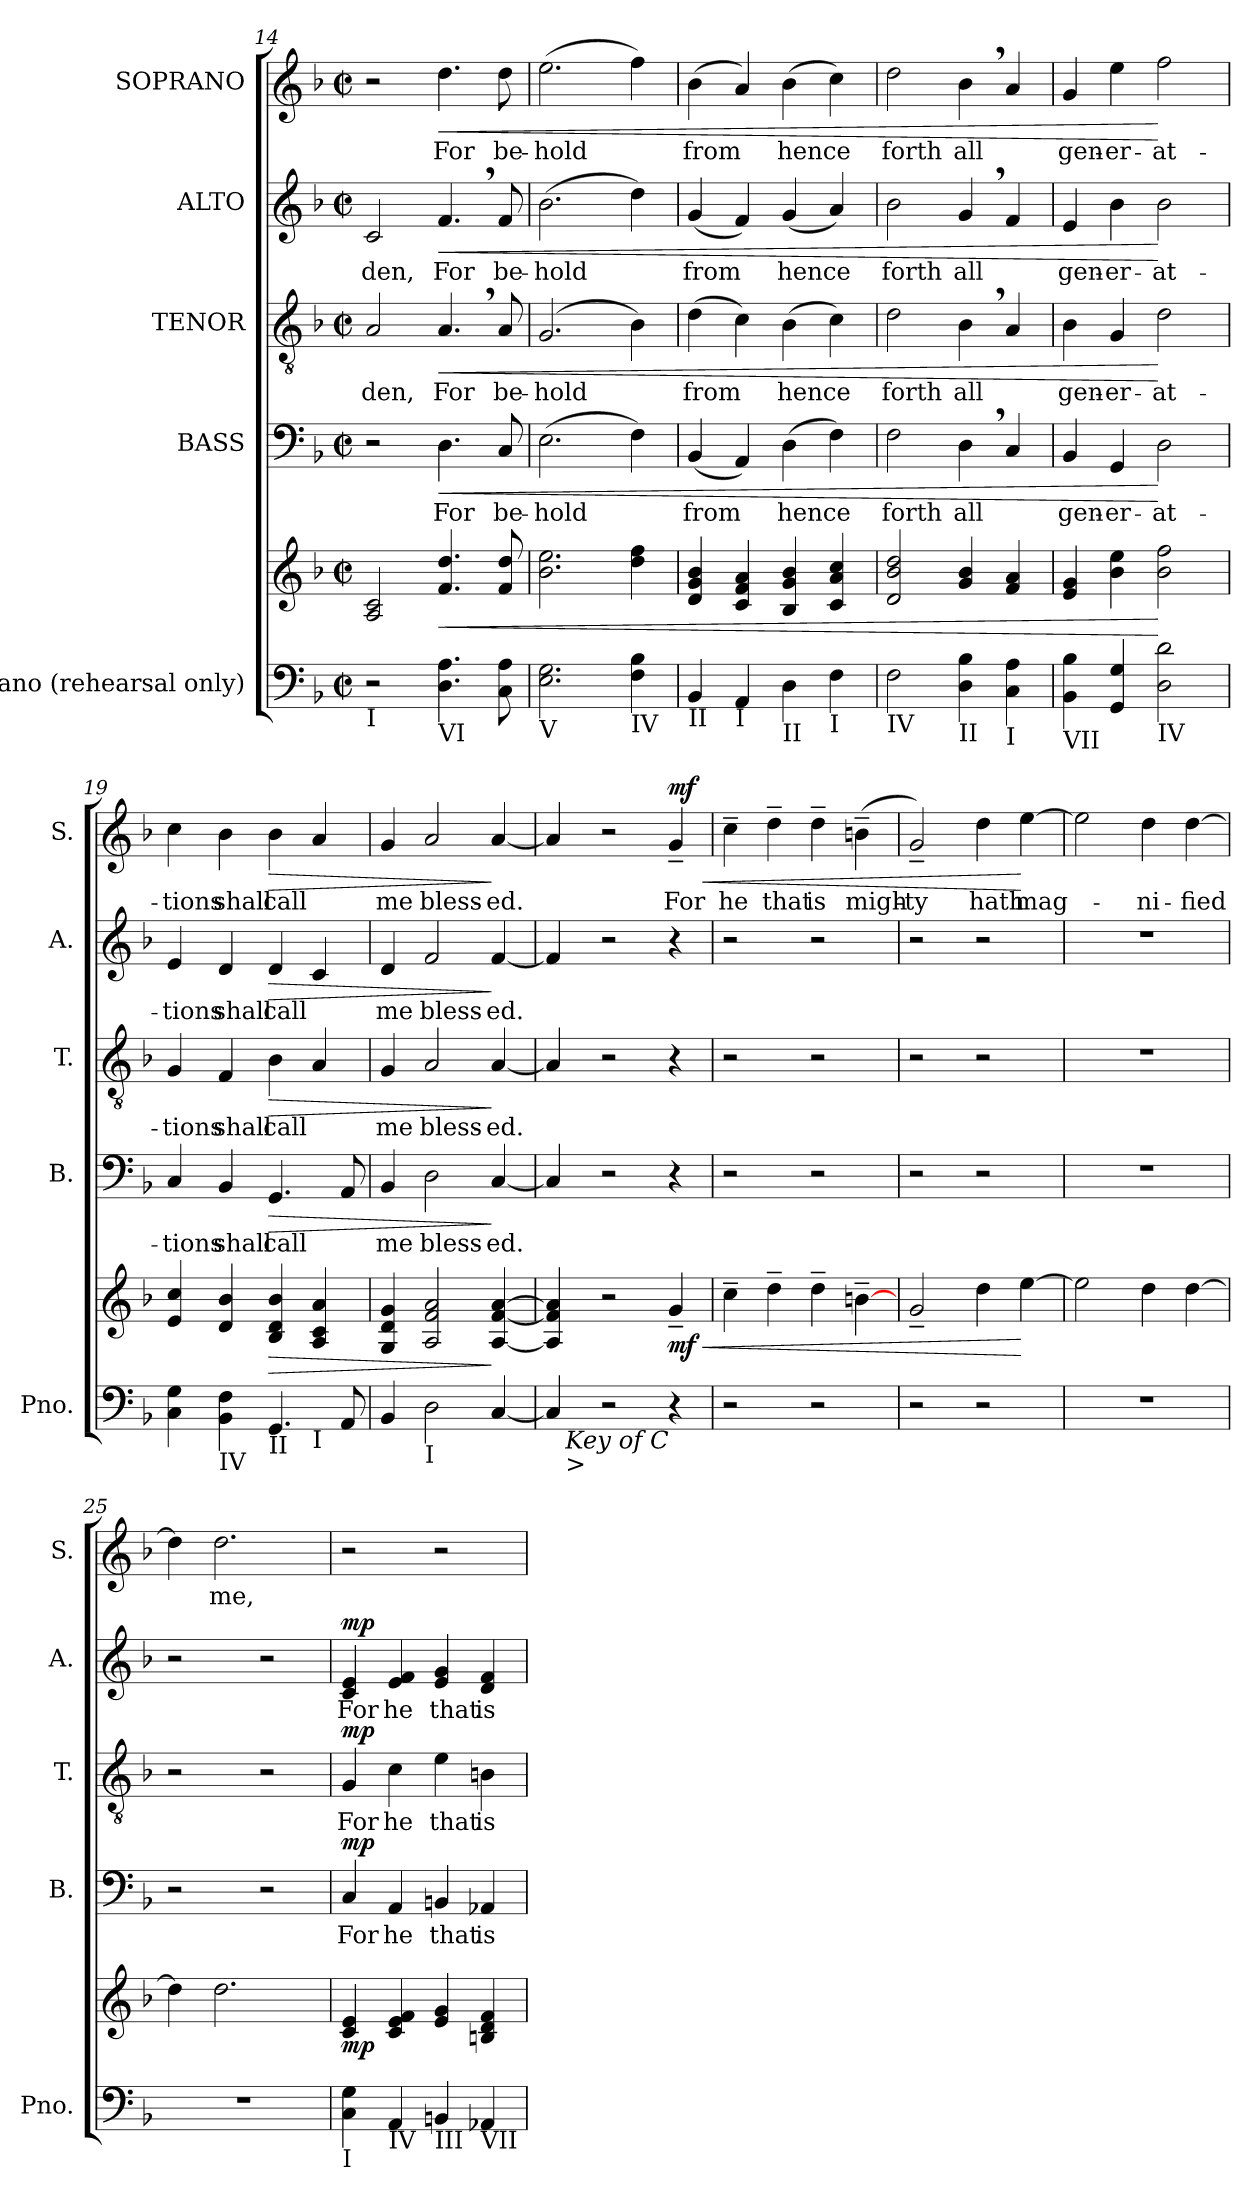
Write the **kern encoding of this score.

**kern	**kern	**dynam	**kern	**text	**dynam	**kern	**text	**dynam	**kern	**text	**dynam	**kern	**text	**dynam
*part5	*part5	*part5	*part4	*part4	*part4	*part3	*part3	*part3	*part2	*part2	*part2	*part1	*part1	*part1
*staff6	*staff5	*staff5/6	*staff4	*staff4	*staff4	*staff3	*staff3	*staff3	*staff2	*staff2	*staff2	*staff1	*staff1	*staff1
*I"Piano (rehearsal only)	*	*	*I"BASS	*	*	*I"TENOR	*	*	*I"ALTO	*	*	*I"SOPRANO	*	*
*I'Pno.	*	*	*I'B.	*	*	*I'T.	*	*	*I'A.	*	*	*I'S.	*	*
*clefF4	*clefG2	*	*clefF4	*	*	*clefGv2	*	*	*clefG2	*	*	*clefG2	*	*
*	*	*	*	*	*	*ITrd7c12	*	*	*	*	*	*	*	*
*k[b-]	*k[b-]	*	*k[b-]	*	*	*k[b-]	*	*	*k[b-]	*	*	*k[b-]	*	*
*F:	*F:	*	*F:	*	*	*F:	*	*	*F:	*	*	*F:	*	*
*M2/2	*M2/2	*	*M2/2	*	*	*M2/2	*	*	*M2/2	*	*	*M2/2	*	*
*met(c|)	*met(c|)	*	*met(c|)	*	*	*met(c|)	*	*	*met(c|)	*	*	*met(c|)	*	*
=14	=14	=14	=14	=14	=14	=14	=14	=14	=14	=14	=14	=14	=14	=14
!LO:TX:b:t=I	!	!	!	!	!	!	!	!	!	!	!	!	!	!
!	!	!	!	!	!	!	!LO:LY:b	!	!	!LO:LY:b	!	!	!	!
2r	2A/ 2c/	.	2r	.	.	2AA/	-den,	.	2c/	-den,	.	2r	.	.
!LO:TX:b:t=VI	!	!	!	!	!	!	!	!	!	!	!	!	!	!
!	!	!LO:HP:b	!	!LO:LY:b	!LO:HP:b	!	!LO:LY:b	!LO:HP:b	!	!LO:LY:b	!LO:HP:b	!	!LO:LY:b	!LO:HP:b
4.D\ 4.A\	4.f/ 4.dd/	<	4.D\	For	<	4.AA,>/	For	<	4.f,>/	For	<	4.dd\	For	<
!	!	!	!	!LO:LY:b	!	!	!LO:LY:b	!	!	!LO:LY:b	!	!	!LO:LY:b	!
8C\ 8A\	8f/ 8dd/	.	8C/	be-	.	8AA/	be-	.	8f/	be-	.	8dd\	be-	.
=15	=15	=15	=15	=15	=15	=15	=15	=15	=15	=15	=15	=15	=15	=15
!LO:TX:b:t=V	!	!	!	!	!	!	!	!	!	!	!	!	!	!
!	!	!	!	!LO:LY:b	!	!	!LO:LY:b	!	!	!LO:LY:b	!	!	!LO:LY:b	!
2.E\ 2.G\	2.b-\ 2.ee\	.	(>2.E\	-hold	.	(2.GG/	-hold	.	(>2.b-\	-hold	.	(>2.ee\	-hold	.
!LO:TX:b:t=IV	!	!	!	!	!	!	!	!	!	!	!	!	!	!
4F\ 4B-\	4dd\ 4ff\	.	4F\)	.	.	4BB-\)	.	.	4dd\)	.	.	4ff\)	.	.
!!LO:PB:g=z
=16	=16	=16	=16	=16	=16	=16	=16	=16	=16	=16	=16	=16	=16	=16
!LO:TX:b:t=II	!	!	!	!	!	!	!	!	!	!	!	!	!	!
!	!	!	!	!LO:LY:b	!	!	!LO:LY:b	!	!	!LO:LY:b	!	!	!LO:LY:b	!
4BB-/	4d/ 4g/ 4b-/	.	(<4BB-/	from	.	(>4D\	from	.	(<4g/	from	.	(>4b-\	from	.
!LO:TX:b:t=I	!	!	!	!	!	!	!	!	!	!	!	!	!	!
4AA/	4c/ 4f/ 4a/	.	4AA/)	.	.	4C\)	.	.	4f/)	.	.	4a/)	.	.
!LO:TX:b:t=II	!	!	!	!	!	!	!	!	!	!	!	!	!	!
!	!	!	!	!LO:LY:b	!	!	!LO:LY:b	!	!	!LO:LY:b	!	!	!LO:LY:b	!
4D\	4B-/ 4g/ 4b-/	.	(>4D\	hence	.	(>4BB-\	hence	.	(<4g/	hence	.	(>4b-\	hence	.
!LO:TX:b:t=I	!	!	!	!	!	!	!	!	!	!	!	!	!	!
4F\	4c/ 4a/ 4cc/	.	4F\)	.	.	4C\)	.	.	4a/)	.	.	4cc\)	.	.
=17	=17	=17	=17	=17	=17	=17	=17	=17	=17	=17	=17	=17	=17	=17
!LO:TX:b:t=IV	!	!	!	!	!	!	!	!	!	!	!	!	!	!
!	!	!	!	!LO:LY:b	!	!	!LO:LY:b	!	!	!LO:LY:b	!	!	!LO:LY:b	!
2F\	2d/ 2b-/ 2dd/	.	2F\	forth	.	2D\	forth	.	2b-\	forth	.	2dd\	forth	.
!LO:TX:b:t=II	!	!	!	!	!	!	!	!	!	!	!	!	!	!
!	!	!	!	!LO:LY:b	!	!	!LO:LY:b	!	!	!LO:LY:b	!	!	!LO:LY:b	!
4D\ 4B-\	4g/ 4b-/	.	4D,>\	all	.	4BB-,>\	all	.	4g,>/	all	.	4b-,>\	all	.
!LO:TX:b:t=I	!	!	!	!	!	!	!	!	!	!	!	!	!	!
4C\ 4A\	4f/ 4a/	.	4C/	.	.	4AA/	.	.	4f/	.	.	4a/	.	.
=18	=18	=18	=18	=18	=18	=18	=18	=18	=18	=18	=18	=18	=18	=18
!LO:TX:b:t=VII	!	!	!	!	!	!	!	!	!	!	!	!	!	!
!	!	!	!	!LO:LY:b	!	!	!LO:LY:b	!	!	!LO:LY:b	!	!	!LO:LY:b	!
4BB-\ 4B-\	4e/ 4g/	.	4BB-/	gen-	.	4BB-\	gen-	.	4e/	gen-	.	4g/	gen-	.
!	!	!	!	!LO:LY:b	!	!	!LO:LY:b	!	!	!LO:LY:b	!	!	!LO:LY:b	!
4GG/ 4G/	4b-\ 4ee\	.	4GG/	-er-	.	4GG/	-er-	.	4b-\	-er-	.	4ee\	-er-	.
!LO:TX:b:t=IV	!	!	!	!	!	!	!	!	!	!	!	!	!	!
!	!	!	!	!LO:LY:b	!	!	!LO:LY:b	!	!	!LO:LY:b	!	!	!LO:LY:b	!
2D\ 2d\	2b-\ 2ff\	[	2D\	-at-	[	2D\	-at-	[	2b-\	-at-	[	2ff\	-at-	[
=19	=19	=19	=19	=19	=19	=19	=19	=19	=19	=19	=19	=19	=19	=19
!LO:TX:b:t=V	!	!	!	!	!	!	!	!	!	!	!	!	!	!
!	!	!	!	!LO:LY:b	!	!	!LO:LY:b	!	!	!LO:LY:b	!	!	!LO:LY:b	!
*^	*	*	*	*	*	*	*	*	*	*	*	*	*	*
4C\ 4G\	2.ryy	4e/ 4cc/	.	4C/	-tions	.	4GG/	-tions	.	4e/	-tions	.	4cc\	-tions	.
!LO:TX:b:t=IV	!	!	!	!	!	!	!	!	!	!	!	!	!	!	!
!	!	!	!	!	!LO:LY:b	!	!	!LO:LY:b	!	!	!LO:LY:b	!	!	!LO:LY:b	!
4BB-\ 4F\	.	4d/ 4b-/	.	4BB-/	shall	.	4FF/	shall	.	4d/	shall	.	4b-\	shall	.
!LO:TX:b:t=II	!	!	!	!	!	!	!	!	!	!	!	!	!	!	!
!	!	!	!LO:HP:b	!	!LO:LY:b	!LO:HP:b	!	!LO:LY:b	!LO:HP:b	!	!LO:LY:b	!LO:HP:b	!	!LO:LY:b	!LO:HP:b
4.GG/	.	4B-/ 4d/ 4b-/	>	4.GG/	call	>	4BB-\	call	>	4d/	call	>	4b-\	call	>
!	!LO:TX:b:t=I	!	!	!	!	!	!	!	!	!	!	!	!	!	!
.	4ryy	4A/ 4c/ 4a/	.	.	.	.	4AA/	.	.	4c/	.	.	4a/	.	.
8AA/	.	.	.	8AA/	.	.	.	.	.	.	.	.	.	.	.
=20	=20	=20	=20	=20	=20	=20	=20	=20	=20	=20	=20	=20	=20	=20	=20
!LO:TX:b:t=II	!	!	!	!	!	!	!	!	!	!	!	!	!	!	!
!	!	!	!	!	!LO:LY:b	!	!	!LO:LY:b	!	!	!LO:LY:b	!	!	!LO:LY:b	!
*v	*v	*	*	*	*	*	*	*	*	*	*	*	*	*	*
4BB-/	4G/ 4d/ 4g/	.	4BB-/	me	.	4GG/	me	.	4d/	me	.	4g/	me	.
!LO:TX:b:t=I	!	!	!	!	!	!	!	!	!	!	!	!	!	!
!	!	!	!	!LO:LY:b	!	!	!LO:LY:b	!	!	!LO:LY:b	!	!	!LO:LY:b	!
2D\	2A/ 2f/ 2a/	.	2D\	bless-	.	2AA/	bless-	.	2f/	bless-	.	2a/	bless-	.
!	!	!	!	!LO:LY:b	!	!	!LO:LY:b	!	!	!LO:LY:b	!	!	!LO:LY:b	!
[<4C/	[<4A/ [<4f/ [>4a/	]	[<4C/	-ed.	]	[<4AA/	-ed.	]	[<4f/	-ed.	]	[<4a/	-ed.	]
!!LO:LB:g=z
=21	=21	=21	=21	=21	=21	=21	=21	=21	=21	=21	=21	=21	=21	=21
*^	*	*	*	*	*	*	*	*	*	*	*	*	*	*
4C/]	16ryy	4A/] 4f/] 4a/]	.	4C/]	.	.	4AA/]	.	.	4f/]	.	.	4a/]	.	.
!	!LO:TX:b:i:t=Key of C	!	!	!	!	!	!	!	!	!	!	!	!	!	!
!	!LO:TX:b:t=>	!	!	!	!	!	!	!	!	!	!	!	!	!	!
.	2...ryy	.	.	.	.	.	.	.	.	.	.	.	.	.	.
2r	.	2r	.	2r	.	.	2r	.	.	2r	.	.	2r	.	.
!	!	!	!LO:HP:b	!	!	!	!	!	!	!	!	!	!	!LO:LY:b	!LO:HP:b
!	!	!	!LO:DY:n=1:b	!	!	!	!	!	!	!	!	!	!	!	!LO:DY:n=1:a
4r	.	4g~</	< mf	4r	.	.	4r	.	.	4r	.	.	4g~</	For	< mf
=22	=22	=22	=22	=22	=22	=22	=22	=22	=22	=22	=22	=22	=22	=22	=22
!	!	!	!	!	!	!	!	!	!	!	!	!	!	!LO:LY:b	!
*v	*v	*	*	*	*	*	*	*	*	*	*	*	*	*	*
2r	4cc~>\	.	2r	.	.	2r	.	.	2r	.	.	4cc~>\	he	.
!	!	!	!	!	!	!	!	!	!	!	!	!	!LO:LY:b	!
.	4dd~>\	.	.	.	.	.	.	.	.	.	.	4dd~>\	that	.
!	!	!	!	!	!	!	!	!	!	!	!	!	!LO:LY:b	!
2r	4dd~>\	.	2r	.	.	2r	.	.	2r	.	.	4dd~>\	is	.
!	!	!	!	!	!	!	!	!	!	!	!	!	!LO:LY:b	!
.	[>4bn~>\	.	.	.	.	.	.	.	.	.	.	(>4bn~>\	migh-	.
=23	=23	=23	=23	=23	=23	=23	=23	=23	=23	=23	=23	=23	=23	=23
!	!	!	!	!	!	!	!	!	!	!	!	!	!LO:LY:b	!
2r	2g~</	.	2r	.	.	2r	.	.	2r	.	.	2g~</)	-ty	.
!	!	!	!	!	!	!	!	!	!	!	!	!	!LO:LY:b	!
2r	4dd\	.	2r	.	.	2r	.	.	2r	.	.	4dd\	hath	.
!	!	!	!	!	!	!	!	!	!	!	!	!	!LO:LY:b	!
.	[>4ee\	[	.	.	.	.	.	.	.	.	.	[>4ee\	mag-	[
=24	=24	=24	=24	=24	=24	=24	=24	=24	=24	=24	=24	=24	=24	=24
1r	2ee\]	.	1r	.	.	1r	.	.	1r	.	.	2ee\]	.	.
!	!	!	!	!	!	!	!	!	!	!	!	!	!LO:LY:b	!
.	4dd\	.	.	.	.	.	.	.	.	.	.	4dd\	-ni-	.
!	!	!	!	!	!	!	!	!	!	!	!	!	!LO:LY:b	!
.	[>4dd\	.	.	.	.	.	.	.	.	.	.	[>4dd\	-fied	.
=25	=25	=25	=25	=25	=25	=25	=25	=25	=25	=25	=25	=25	=25	=25
1r	4dd\]	.	2r	.	.	2r	.	.	2r	.	.	4dd\]	.	.
!	!	!	!	!	!	!	!	!	!	!	!	!	!LO:LY:b	!
.	2.dd\	.	.	.	.	.	.	.	.	.	.	2.dd\	me,	.
.	.	.	2r	.	.	2r	.	.	2r	.	.	.	.	.
!!LO:PB:g=z
=26	=26	=26	=26	=26	=26	=26	=26	=26	=26	=26	=26	=26	=26	=26
!LO:TX:b:t=I	!	!	!	!	!	!	!	!	!	!	!	!	!	!
!	!	!LO:DY:b	!	!LO:LY:b	!LO:DY:a	!	!LO:LY:b	!LO:DY:a	!	!LO:LY:b	!LO:DY:a	!	!	!
4C\ 4G\	4c/ 4e/	mp	4C/	For	mp	4GG/	For	mp	4c/ 4e/	For	mp	2r	.	.
!LO:TX:b:t=IV	!	!	!	!	!	!	!	!	!	!	!	!	!	!
!	!	!	!	!LO:LY:b	!	!	!LO:LY:b	!	!	!LO:LY:b	!	!	!	!
4AA/	4c/ 4e/ 4f/	.	4AA/	he	.	4C\	he	.	4e/ 4f/	he	.	.	.	.
!LO:TX:b:t=III	!	!	!	!	!	!	!	!	!	!	!	!	!	!
!	!	!	!	!LO:LY:b	!	!	!LO:LY:b	!	!	!LO:LY:b	!	!	!	!
4BBn/	4e/ 4g/	.	4BBn/	that	.	4E\	that	.	4e/ 4g/	that	.	2r	.	.
!LO:TX:b:t=VII	!	!	!	!	!	!	!	!	!	!	!	!	!	!
!	!	!	!	!LO:LY:b	!	!	!LO:LY:b	!	!	!LO:LY:b	!	!	!	!
4AA-X/	4Bn/ 4d/ 4f/	.	4AA-X/	is	.	4BBn\	is	.	4d/ 4f/	is	.	.	.	.
=	=	=	=	=	=	=	=	=	=	=	=	=	=	=
*-	*-	*-	*-	*-	*-	*-	*-	*-	*-	*-	*-	*-	*-	*-
